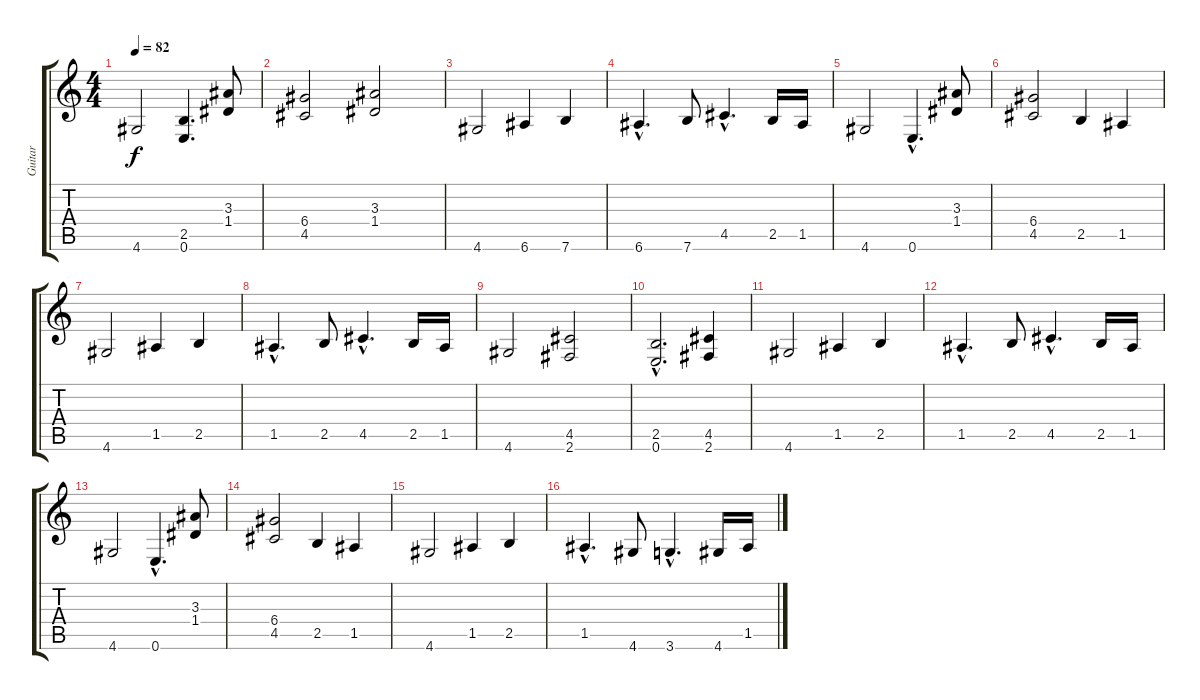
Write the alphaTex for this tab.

\track ("Guitar" "Guitar") {instrument distortionguitar}
\staff {score tabs}
\tuning (E4 B3 G3 D3 A2 E2) {hide}
\ts (4 4)
\tempo 82
\clef g2
\ks c
4.6.2{dy f} (2.5 0.6).4{d} (3.3 1.4).8 |
(6.4 4.5).2 (3.3 1.4).2 |
4.6.2{volume 16} 6.6.4 7.6.4 |
6.6{hac}.4{d} 7.6.8 4.5{hac}.4{d} 2.5.16 1.5.16 |
4.6.2 0.6{hac}.4{d} (3.3 1.4).8 |
(6.4 4.5).2 2.5.4 1.5.4 |
4.6.2 1.5.4 2.5.4 |
1.5{hac}.4{d} 2.5.8 4.5{hac}.4{d} 2.5.16 1.5.16 |
4.6.2 (4.5 2.6).2 |
(2.5{hac} 0.6{hac}).2{d} (4.5 2.6).4 |
4.6.2 1.5.4 2.5.4 |
1.5{hac}.4{d} 2.5.8 4.5{hac}.4{d} 2.5.16 1.5.16 |
4.6.2 0.6{hac}.4{d} (3.3 1.4).8 |
(6.4 4.5).2 2.5.4 1.5.4 |
4.6.2 1.5.4 2.5.4 |
1.5{hac}.4{d} 4.6.8 3.6{hac}.4{d} 4.6.16 1.5.16
